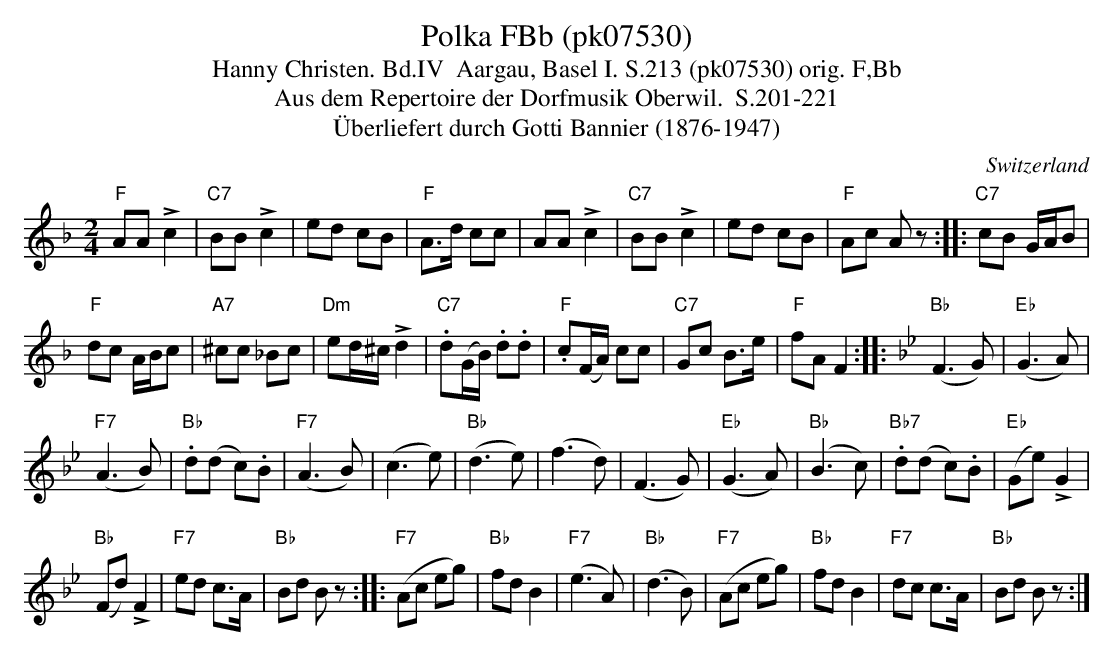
X:1
T:Polka FBb (pk07530)
T:Hanny Christen. Bd.IV  Aargau, Basel I. S.213 (pk07530) orig. F,Bb
T: Aus dem Repertoire der Dorfmusik Oberwil.  S.201-221
T:Überliefert durch Gotti Bannier (1876-1947)
M:2/4
L:1/8
O:Switzerland
K:F major
"F"AA!>!c2 | "C7"BB!>!c2 | ed cB | "F"A>d cc | AA!>!c2 | "C7"BB!>!c2 | ed cB | "F"Ac Az:: "C7"cB G/A/B |
"F"dc A/B/c | "A7"^cc _Bc | "Dm"ed/^c/ !>!d2 | "C7".d(G/B/) .d.d | "F".c(F/A/) cc | "C7"Gc B>e | "F"fAF2 :: [K:Bb] ("Bb"F3G) |  ("Eb"G3A) |
("F7"A3B) | "Bb".d(d c).B | ("F7"A3B) | (c3e) |  ("Bb"d3e) | (f3d) | (F3G) |  ("Eb"G3A) | ("Bb"B3c) | "Bb7".d(d c).B | ("Eb"Ge)!>!G2 |
("Bb"Fd)!>!F2 | "F7"ed c>A | "Bb"Bd Bz :: ("F7"Ac eg) | "Bb"fdB2 | ("F7"e3A) | ("Bb"d3B) | ("F7"Ac eg) | "Bb"fdB2 | "F7"dc c>A | "Bb"Bd Bz :|
